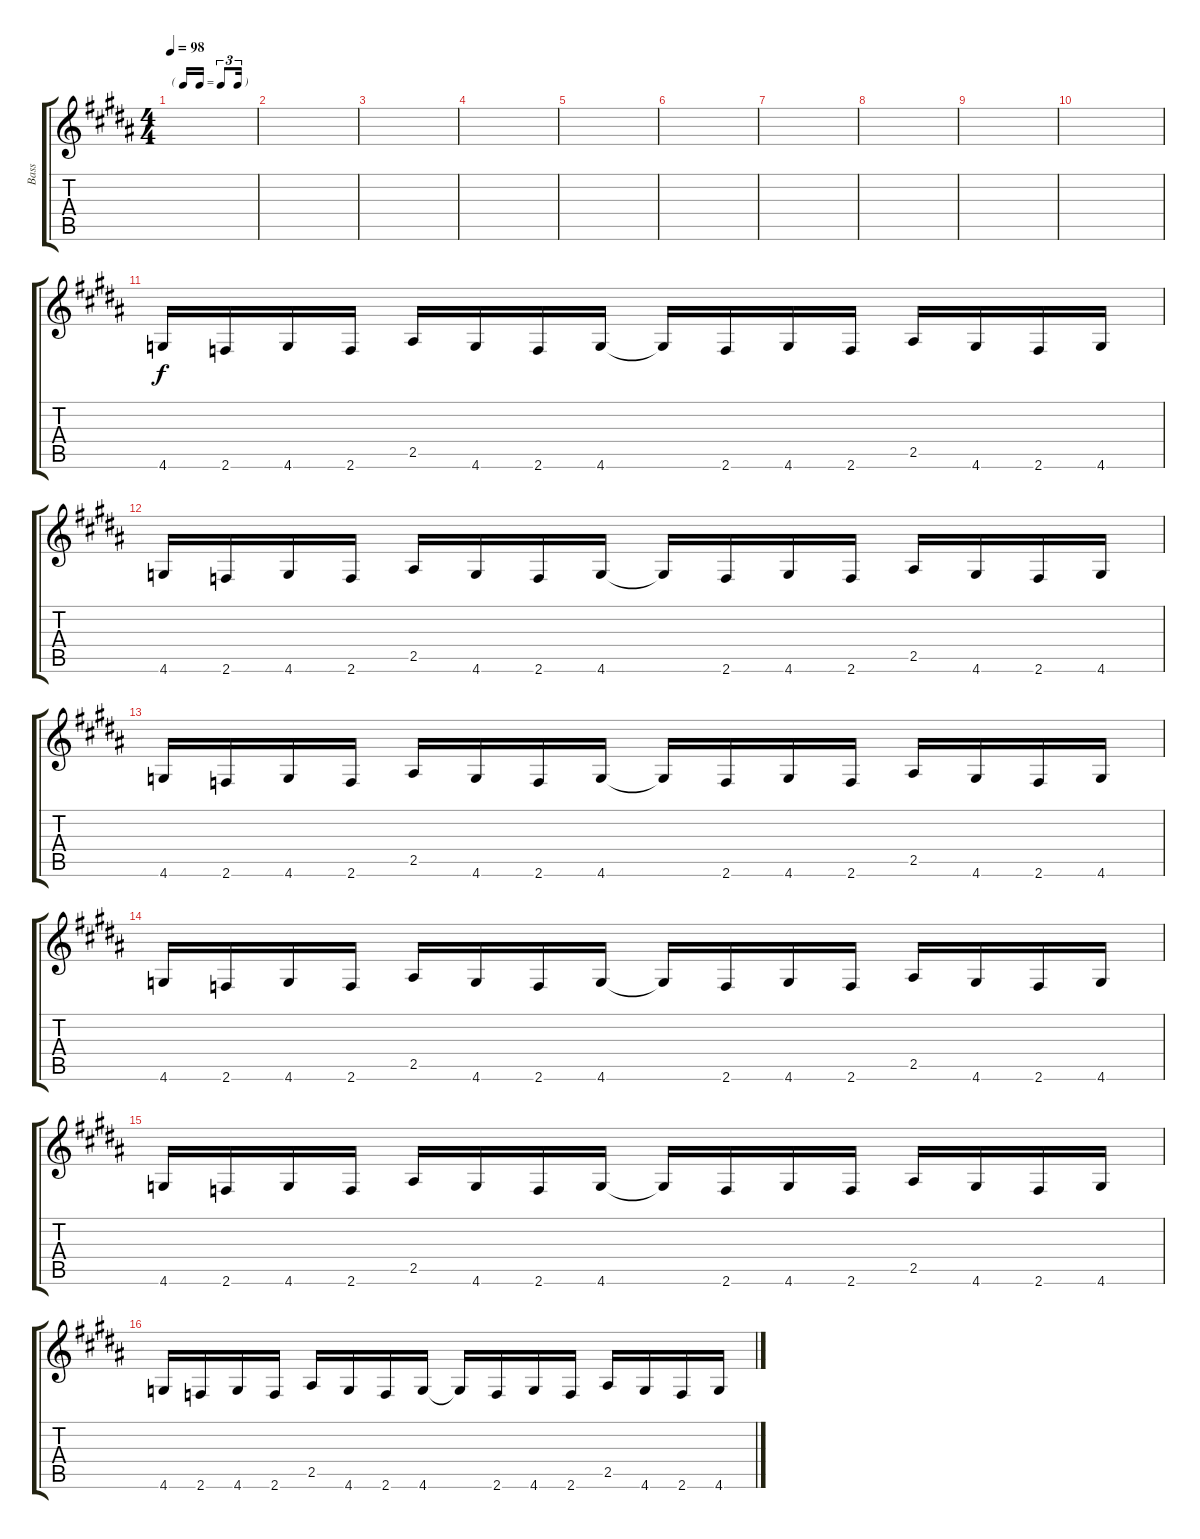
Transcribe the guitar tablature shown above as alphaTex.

\track ("Bass" "Bass") {instrument electricbasspick}
\staff {score tabs}
\tuning (Eb4 Bb3 Gb3 Db3 Ab2 Eb2) {hide}
\ts (4 4)
\tf triplet16th
\tempo 98
\clef g2
\ks g#minor
|
|
|
|
|
|
|
|
|
|
4.6.16 2.6.16 4.6.16 2.6.16 2.5.16 4.6.16 2.6.16 4.6.16 4.6{t}.16 2.6.16 4.6.16 2.6.16 2.5.16 4.6.16 2.6.16 4.6.16 |
4.6.16 2.6.16 4.6.16 2.6.16 2.5.16 4.6.16 2.6.16 4.6.16 4.6{t}.16 2.6.16 4.6.16 2.6.16 2.5.16 4.6.16 2.6.16 4.6.16 |
4.6.16 2.6.16 4.6.16 2.6.16 2.5.16 4.6.16 2.6.16 4.6.16 4.6{t}.16 2.6.16 4.6.16 2.6.16 2.5.16 4.6.16 2.6.16 4.6.16 |
4.6.16 2.6.16 4.6.16 2.6.16 2.5.16 4.6.16 2.6.16 4.6.16 4.6{t}.16 2.6.16 4.6.16 2.6.16 2.5.16 4.6.16 2.6.16 4.6.16 |
4.6.16 2.6.16 4.6.16 2.6.16 2.5.16 4.6.16 2.6.16 4.6.16 4.6{t}.16 2.6.16 4.6.16 2.6.16 2.5.16 4.6.16 2.6.16 4.6.16 |
4.6.16 2.6.16 4.6.16 2.6.16 2.5.16 4.6.16 2.6.16 4.6.16 4.6{t}.16 2.6.16 4.6.16 2.6.16 2.5.16 4.6.16 2.6.16 4.6.16
